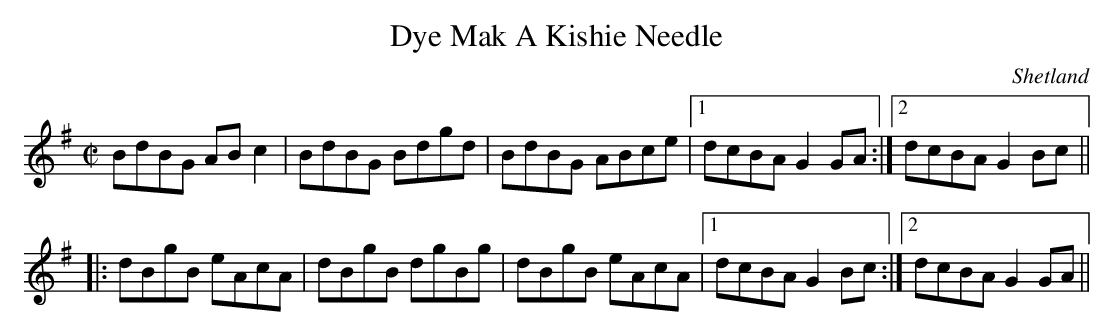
X:1
T:Mak A Kishie Needle, Dye
O:Shetland
M:C|
L:1/8
K:G
BdBG ABc2 | BdBG Bdgd | BdBG ABce |1 dcBA G2GA :|2 dcBA G2Bc ||
|: dBgB eAcA | dBgB dgBg | dBgB eAcA |1 dcBA G2Bc :|2 dcBA G2GA ||
